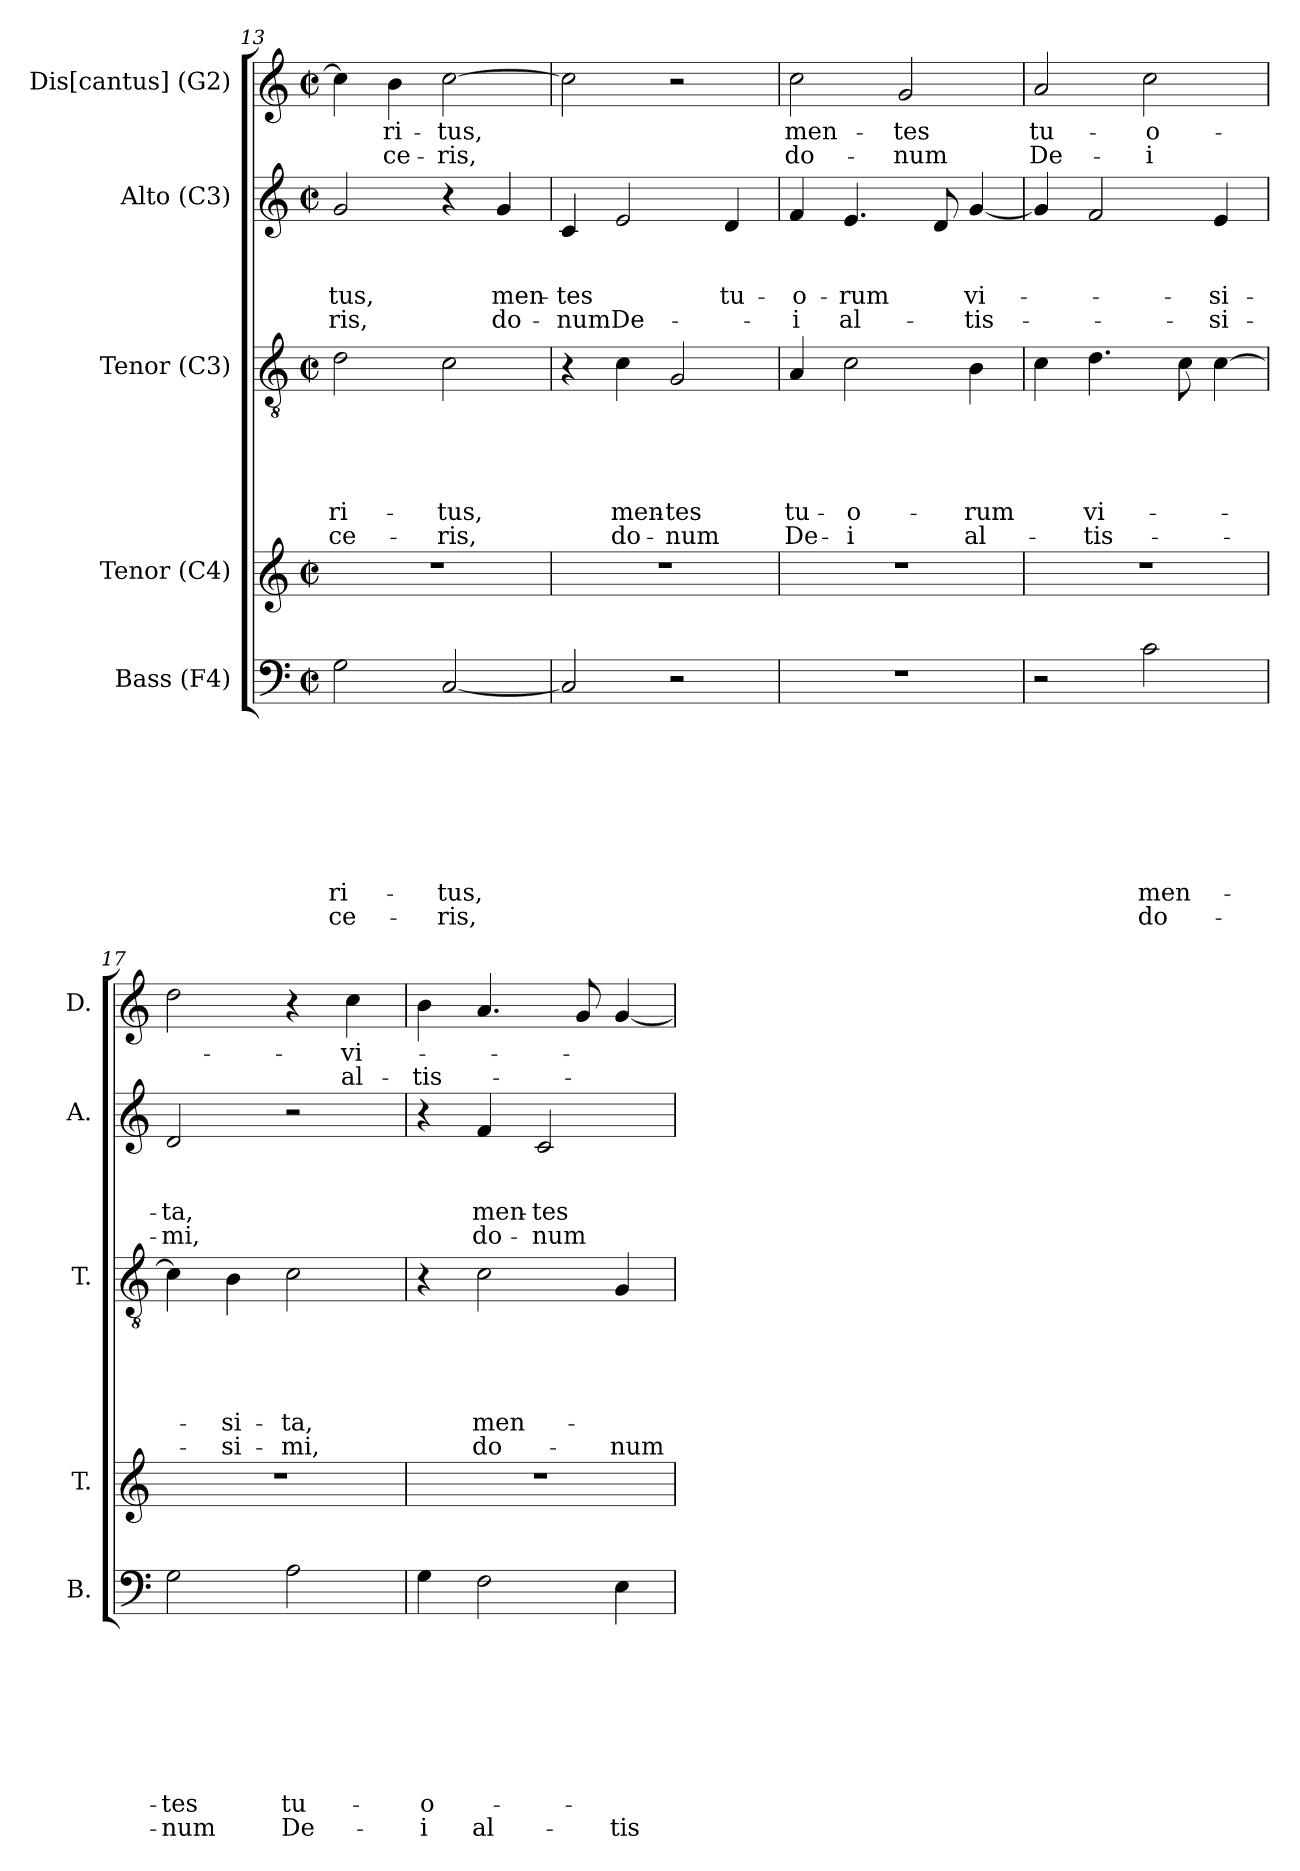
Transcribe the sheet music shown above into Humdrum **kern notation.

**kern	**text	**text	**text	**text	**text	**text	**text	**text	**text	**kern	**kern	**text	**text	**text	**text	**text	**text	**kern	**text	**text	**text	**text	**kern	**text	**text
*part5	*part5	*part5	*part5	*part5	*part5	*part5	*part5	*part5	*part5	*part4	*part3	*part3	*part3	*part3	*part3	*part3	*part3	*part2	*part2	*part2	*part2	*part2	*part1	*part1	*part1
*staff5	*staff5	*staff5	*staff5	*staff5	*staff5	*staff5	*staff5	*staff5	*staff5	*staff4	*staff3	*staff3	*staff3	*staff3	*staff3	*staff3	*staff3	*staff2	*staff2	*staff2	*staff2	*staff2	*staff1	*staff1	*staff1
*I"Bass (F4)	*	*	*	*	*	*	*	*	*	*I"Tenor (C4)	*I"Tenor (C3)	*	*	*	*	*	*	*I"Alto (C3)	*	*	*	*	*I"Dis[cantus] (G2)	*	*
*I'B.	*	*	*	*	*	*	*	*	*	*I'T.	*I'T.	*	*	*	*	*	*	*I'A.	*	*	*	*	*I'D.	*	*
*clefF4	*	*	*	*	*	*	*	*	*	*clefG2	*clefGv2	*	*	*	*	*	*	*clefG2	*	*	*	*	*clefG2	*	*
*k[]	*	*	*	*	*	*	*	*	*	*k[]	*k[]	*	*	*	*	*	*	*k[]	*	*	*	*	*k[]	*	*
*C:	*	*	*	*	*	*	*	*	*	*C:	*C:	*	*	*	*	*	*	*C:	*	*	*	*	*C:	*	*
*M2/2	*	*	*	*	*	*	*	*	*	*M2/2	*M2/2	*	*	*	*	*	*	*M2/2	*	*	*	*	*M2/2	*	*
*met(c|)	*	*	*	*	*	*	*	*	*	*met(c|)	*met(c|)	*	*	*	*	*	*	*met(c|)	*	*	*	*	*met(c|)	*	*
=13	=13	=13	=13	=13	=13	=13	=13	=13	=13	=13	=13	=13	=13	=13	=13	=13	=13	=13	=13	=13	=13	=13	=13	=13	=13
!	!	!	!	!	!	!	!	!LO:LY:b	!LO:LY:b	!	!	!	!	!	!	!LO:LY:b	!LO:LY:b	!	!	!	!LO:LY:b	!LO:LY:b	!	!	!
2G\	.	.	.	.	.	.	.	-ri-	-ce-	1r	2d\	.	.	.	.	-ri-	-ce-	2g/	.	.	-tus,	-ris,	4cc\]	.	.
!	!	!	!	!	!	!	!	!	!	!	!	!	!	!	!	!	!	!	!	!	!	!	!	!LO:LY:b	!LO:LY:b
.	.	.	.	.	.	.	.	.	.	.	.	.	.	.	.	.	.	.	.	.	.	.	4b\	-ri-	-ce-
!	!	!	!	!	!	!	!	!LO:LY:b	!LO:LY:b	!	!	!	!	!	!	!LO:LY:b	!LO:LY:b	!	!	!	!	!	!	!LO:LY:b	!LO:LY:b
[<2C/	.	.	.	.	.	.	.	-tus,	-ris,	.	2c\	.	.	.	.	-tus,	-ris,	4r	.	.	.	.	[>2cc\	-tus,	-ris,
!	!	!	!	!	!	!	!	!	!	!	!	!	!	!	!	!	!	!	!	!	!LO:LY:b	!LO:LY:b	!	!	!
.	.	.	.	.	.	.	.	.	.	.	.	.	.	.	.	.	.	4g/	.	.	men-	do-	.	.	.
=14	=14	=14	=14	=14	=14	=14	=14	=14	=14	=14	=14	=14	=14	=14	=14	=14	=14	=14	=14	=14	=14	=14	=14	=14	=14
!	!	!	!	!	!	!	!	!	!	!	!	!	!	!	!	!	!	!	!	!	!LO:LY:b	!LO:LY:b	!	!	!
2C/]	.	.	.	.	.	.	.	.	.	1r	4r	.	.	.	.	.	.	4c/	.	.	-tes	-num	2cc\]	.	.
!	!	!	!	!	!	!	!	!	!	!	!	!	!	!	!	!LO:LY:b	!LO:LY:b	!	!	!	!	!LO:LY:b	!	!	!
.	.	.	.	.	.	.	.	.	.	.	4c\	.	.	.	.	men-	do-	2e/	.	.	.	De-	.	.	.
!	!	!	!	!	!	!	!	!	!	!	!	!	!	!	!	!LO:LY:b:rj	!LO:LY:b:rj	!	!	!	!	!	!	!	!
2r	.	.	.	.	.	.	.	.	.	.	2G/	.	.	.	.	-tes	-num	.	.	.	.	.	2r	.	.
!	!	!	!	!	!	!	!	!	!	!	!	!	!	!	!	!	!	!	!	!	!LO:LY:b	!	!	!	!
.	.	.	.	.	.	.	.	.	.	.	.	.	.	.	.	.	.	4d/	.	.	tu-	.	.	.	.
=15	=15	=15	=15	=15	=15	=15	=15	=15	=15	=15	=15	=15	=15	=15	=15	=15	=15	=15	=15	=15	=15	=15	=15	=15	=15
!	!	!	!	!	!	!	!	!	!	!	!	!	!	!	!	!LO:LY:b	!LO:LY:b	!	!	!	!LO:LY:b	!LO:LY:b	!	!LO:LY:b	!LO:LY:b
1r	.	.	.	.	.	.	.	.	.	1r	4A/	.	.	.	.	tu-	De-	4f/	.	.	-o-	-i	2cc\	men-	do-
!	!	!	!	!	!	!	!	!	!	!	!	!	!	!	!	!LO:LY:b	!LO:LY:b	!	!	!	!LO:LY:b	!LO:LY:b	!	!	!
.	.	.	.	.	.	.	.	.	.	.	2c\	.	.	.	.	-o-	-i	4.e/	.	.	-rum	al-	.	.	.
!	!	!	!	!	!	!	!	!	!	!	!	!	!	!	!	!	!	!	!	!	!	!	!	!LO:LY:b	!LO:LY:b
.	.	.	.	.	.	.	.	.	.	.	.	.	.	.	.	.	.	.	.	.	.	.	2g/	-tes	-num
.	.	.	.	.	.	.	.	.	.	.	.	.	.	.	.	.	.	8d/	.	.	.	.	.	.	.
!	!	!	!	!	!	!	!	!	!	!	!	!	!	!	!	!LO:LY:b	!LO:LY:b	!	!	!	!LO:LY:b	!LO:LY:b	!	!	!
.	.	.	.	.	.	.	.	.	.	.	4B\	.	.	.	.	-rum	al-	[<4g/	.	.	vi-	-tis-	.	.	.
=16	=16	=16	=16	=16	=16	=16	=16	=16	=16	=16	=16	=16	=16	=16	=16	=16	=16	=16	=16	=16	=16	=16	=16	=16	=16
!	!	!	!	!	!	!	!	!	!	!	!	!	!	!	!	!	!	!	!	!	!	!	!	!LO:LY:b	!LO:LY:b
2r	.	.	.	.	.	.	.	.	.	1r	4c\	.	.	.	.	.	.	4g/]	.	.	.	.	2a/	tu-	De-
!	!	!	!	!	!	!	!	!	!	!	!	!	!	!	!	!LO:LY:b	!LO:LY:b	!	!	!	!	!	!	!	!
.	.	.	.	.	.	.	.	.	.	.	4.d\	.	.	.	.	vi-	-tis-	2f/	.	.	.	.	.	.	.
!	!	!	!	!	!	!	!	!LO:LY:b	!LO:LY:b	!	!	!	!	!	!	!	!	!	!	!	!	!	!	!LO:LY:b	!LO:LY:b
2c\	.	.	.	.	.	.	.	men-	do-	.	.	.	.	.	.	.	.	.	.	.	.	.	2cc\	-o-	-i
.	.	.	.	.	.	.	.	.	.	.	8c\	.	.	.	.	.	.	.	.	.	.	.	.	.	.
!	!	!	!	!	!	!	!	!	!	!	!	!	!	!	!	!	!	!	!	!	!LO:LY:b	!LO:LY:b	!	!	!
.	.	.	.	.	.	.	.	.	.	.	[<4c\	.	.	.	.	.	.	4e/	.	.	-si-	-si-	.	.	.
!!LO:LB:g=z
=17	=17	=17	=17	=17	=17	=17	=17	=17	=17	=17	=17	=17	=17	=17	=17	=17	=17	=17	=17	=17	=17	=17	=17	=17	=17
!	!	!	!	!	!	!	!	!LO:LY:b	!LO:LY:b	!	!	!	!	!	!	!	!	!	!	!	!LO:LY:b	!LO:LY:b	!	!	!
2G\	.	.	.	.	.	.	.	-tes	-num	1r	4c\]	.	.	.	.	.	.	2d/	.	.	-ta,	-mi,	2dd\	.	.
!	!	!	!	!	!	!	!	!	!	!	!	!	!	!	!	!LO:LY:b	!LO:LY:b	!	!	!	!	!	!	!	!
.	.	.	.	.	.	.	.	.	.	.	4B\	.	.	.	.	-si-	-si-	.	.	.	.	.	.	.	.
!	!	!	!	!	!	!	!	!LO:LY:b	!LO:LY:b	!	!	!	!	!	!	!LO:LY:b	!LO:LY:b	!	!	!	!	!	!	!	!
2A\	.	.	.	.	.	.	.	tu-	De-	.	2c\	.	.	.	.	-ta,	-mi,	2r	.	.	.	.	4r	.	.
!	!	!	!	!	!	!	!	!	!	!	!	!	!	!	!	!	!	!	!	!	!	!	!	!LO:LY:b	!LO:LY:b
.	.	.	.	.	.	.	.	.	.	.	.	.	.	.	.	.	.	.	.	.	.	.	4cc\	vi-	al-
=18	=18	=18	=18	=18	=18	=18	=18	=18	=18	=18	=18	=18	=18	=18	=18	=18	=18	=18	=18	=18	=18	=18	=18	=18	=18
!	!	!	!	!	!	!	!	!LO:LY:b	!LO:LY:b	!	!	!	!	!	!	!	!	!	!	!	!	!	!	!	!LO:LY:b
4G\	.	.	.	.	.	.	.	-o-	-i	1r	4r	.	.	.	.	.	.	4r	.	.	.	.	4b\	.	-tis-
!	!	!	!	!	!	!	!	!	!LO:LY:b	!	!	!	!	!	!	!LO:LY:b	!LO:LY:b	!	!	!	!LO:LY:b	!LO:LY:b	!	!	!
2F\	.	.	.	.	.	.	.	.	al-	.	2c\	.	.	.	.	men-	do-	4f/	.	.	men-	do-	4.a/	.	.
!	!	!	!	!	!	!	!	!	!	!	!	!	!	!	!	!	!	!	!	!	!LO:LY:b:rj	!LO:LY:b:rj	!	!	!
.	.	.	.	.	.	.	.	.	.	.	.	.	.	.	.	.	.	2c/	.	.	-tes	-num	.	.	.
.	.	.	.	.	.	.	.	.	.	.	.	.	.	.	.	.	.	.	.	.	.	.	8g/	.	.
!	!	!	!	!	!	!	!	!	!LO:LY:b	!	!	!	!	!	!	!	!LO:LY:b	!	!	!	!	!	!	!	!
4E\	.	.	.	.	.	.	.	.	-tis-	.	4G/	.	.	.	.	.	-num	.	.	.	.	.	[<4g/	.	.
=	=	=	=	=	=	=	=	=	=	=	=	=	=	=	=	=	=	=	=	=	=	=	=	=	=
*-	*-	*-	*-	*-	*-	*-	*-	*-	*-	*-	*-	*-	*-	*-	*-	*-	*-	*-	*-	*-	*-	*-	*-	*-	*-
